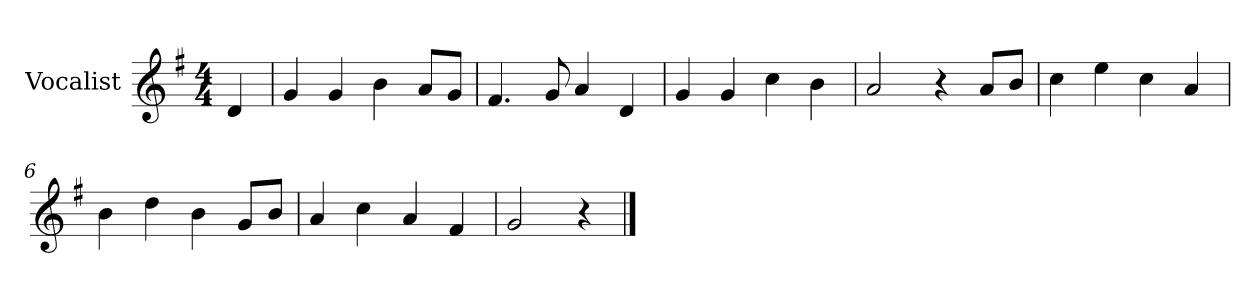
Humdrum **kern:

**kern
*part1
*staff1
*I"Vocalist
*k[f#]
*G:
*M4/4
=
4d
=1
4g
4g
4b
8aL
8gJ
=2
4.f#
8g
4a
4d
=3
4g
4g
4cc
4b
=4
2a
4r
8aL
8bJ
=5
4cc
4ee
4cc
4a
=6
4b
4dd
4b
8gL
8bJ
=7
4a
4cc
4a
4f#
=8
2g
4r
==
*-
